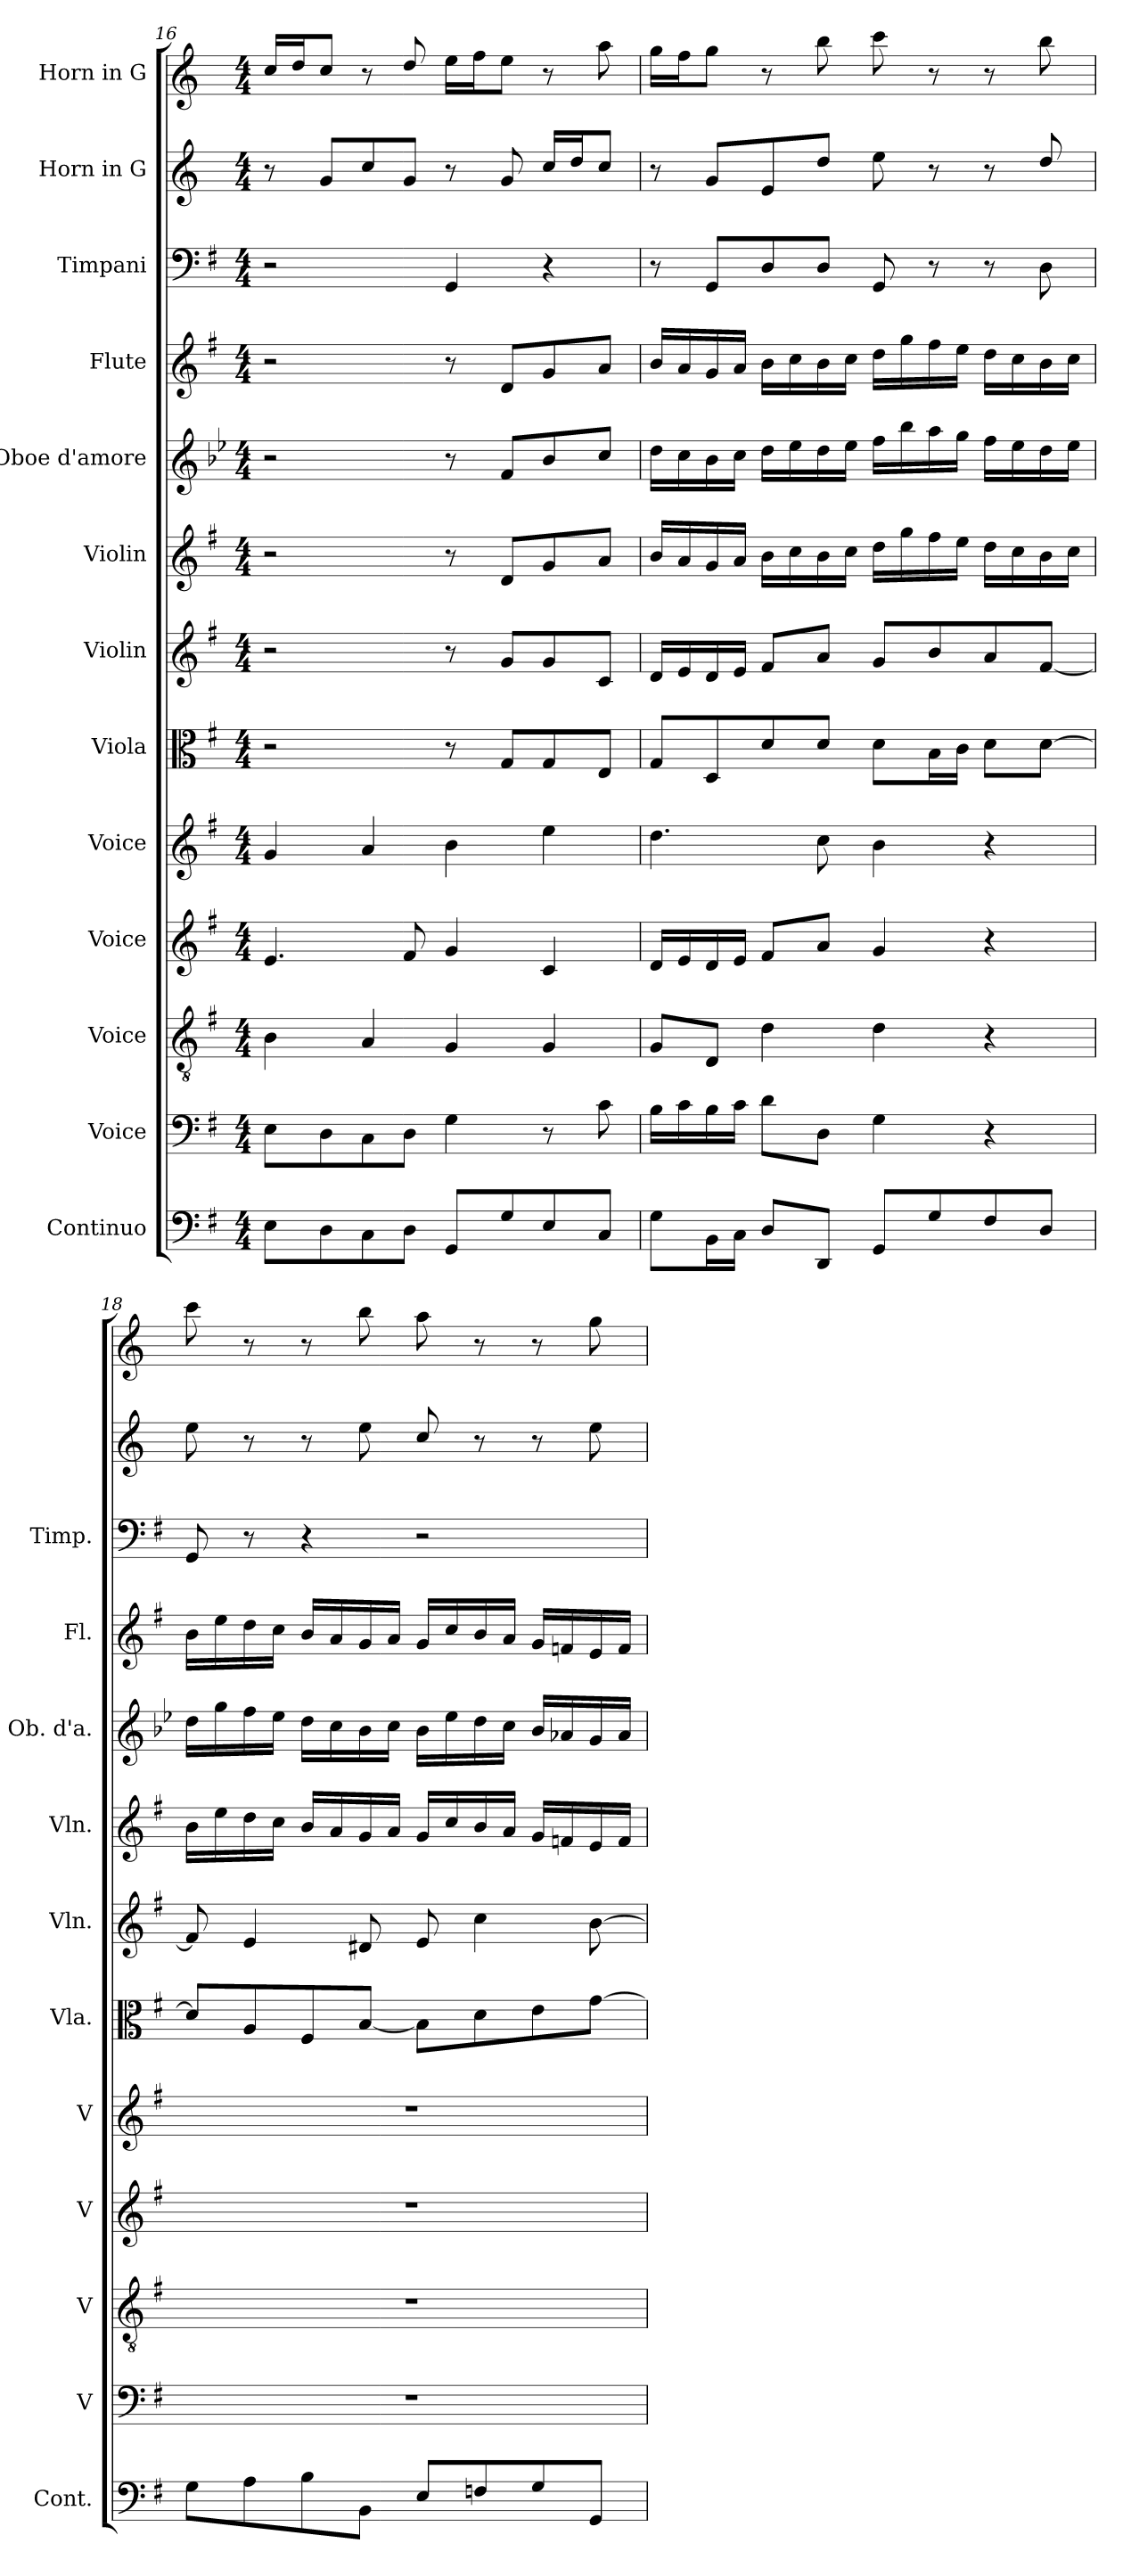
**kern	**kern	**kern	**kern	**kern	**kern	**kern	**kern	**kern	**kern	**kern	**kern	**kern
*part13	*part12	*part11	*part10	*part9	*part8	*part7	*part6	*part5	*part4	*part3	*part2	*part1
*staff13	*staff12	*staff11	*staff10	*staff9	*staff8	*staff7	*staff6	*staff5	*staff4	*staff3	*staff2	*staff1
*I"Continuo	*I"Voice	*I"Voice	*I"Voice	*I"Voice	*I"Viola	*I"Violin	*I"Violin	*I"Oboe d'amore	*I"Flute	*I"Timpani	*I"Horn in G	*I"Horn in G
*I'Cont.	*I'V	*I'V	*I'V	*I'V	*I'Vla.	*I'Vln.	*I'Vln.	*I'Ob. d'a.	*I'Fl.	*I'Timp.	*	*
*clefF4	*clefF4	*clefGv2	*clefG2	*clefG2	*clefC3	*clefG2	*clefG2	*clefG2	*clefG2	*clefF4	*clefG2	*clefG2
*ITrd7c12	*	*	*	*	*	*	*	*ITrd2c3	*	*	*ITrd3c5	*ITrd3c5
*k[f#]	*k[f#]	*k[f#]	*k[f#]	*k[f#]	*k[f#]	*k[f#]	*k[f#]	*k[f#]	*k[f#]	*k[f#]	*k[f#]	*k[f#]
*M4/4	*M4/4	*M4/4	*M4/4	*M4/4	*M4/4	*M4/4	*M4/4	*M4/4	*M4/4	*M4/4	*M4/4	*M4/4
=16	=16	=16	=16	=16	=16	=16	=16	=16	=16	=16	=16	=16
8EE\L	8E\L	4B\	4.e/	4g/	2r	2r	2r	2r	2r	2r	8r	16g/LL
.	.	.	.	.	.	.	.	.	.	.	.	16a/J
8DD\	8D\	.	.	.	.	.	.	.	.	.	8d/L	8g/J
8CC\	8C\	4A/	.	4a/	.	.	.	.	.	.	8g/	8r
8DD\J	8D\J	.	8f#/	.	.	.	.	.	.	.	8d/J	8a/
8GGG/L	4G\	4G/	4g/	4b\	8r	8r	8r	8r	8r	4GG/	8r	16b\LL
.	.	.	.	.	.	.	.	.	.	.	.	16cc\J
8GG/	.	.	.	.	8G/L	8g/L	8d/L	8d/L	8d/L	.	8d/	8b\J
8EE/	8r	4G/	4c/	4ee\	8G/	8g/	8g/	8g/	8g/	4r	16g/LL	8r
.	.	.	.	.	.	.	.	.	.	.	16a/J	.
8CC/J	8c\	.	.	.	8E/J	8c/J	8a/J	8a/J	8a/J	.	8g/J	8ee\
!!LO:PB:g=z
=17	=17	=17	=17	=17	=17	=17	=17	=17	=17	=17	=17	=17
8GG\L	16B\LL	8G/L	16d/LL	4.dd\	8G/L	16d/LL	16b/LL	16b\LL	16b/LL	8r	8r	16dd\LL
.	16c\	.	16e/	.	.	16e/	16a/	16a\	16a/	.	.	16cc\J
16BBB\L	16B\	8D/J	16d/	.	8D/	16d/	16g/	16g\	16g/	8GG/L	8d/L	8dd\J
16CC\JJ	16c\JJ	.	16e/JJ	.	.	16e/JJ	16a/JJ	16a\JJ	16a/JJ	.	.	.
8DD/L	8d\L	4d\	8f#/L	.	8d/	8f#/L	16b\LL	16b\LL	16b\LL	8D/	8B/	8r
.	.	.	.	.	.	.	16cc\	16cc\	16cc\	.	.	.
8DDD/J	8D\J	.	8a/J	8cc\	8d/J	8a/J	16b\	16b\	16b\	8D/J	8a/J	8ff#\
.	.	.	.	.	.	.	16cc\JJ	16cc\JJ	16cc\JJ	.	.	.
8GGG/L	4G\	4d\	4g/	4b\	8d\L	8g/L	16dd\LL	16dd\LL	16dd\LL	8GG/	8b\	8gg\
.	.	.	.	.	.	.	16gg\	16gg\	16gg\	.	.	.
8GG/	.	.	.	.	16B\L	8b/	16ff#\	16ff#\	16ff#\	8r	8r	8r
.	.	.	.	.	16c\JJ	.	16ee\JJ	16ee\JJ	16ee\JJ	.	.	.
8FF#/	4r	4r	4r	4r	8d\L	8a/	16dd\LL	16dd\LL	16dd\LL	8r	8r	8r
.	.	.	.	.	.	.	16cc\	16cc\	16cc\	.	.	.
8DD/J	.	.	.	.	[8d\J	[8f#/J	16b\	16b\	16b\	8D\	8a/	8ff#\
.	.	.	.	.	.	.	16cc\JJ	16cc\JJ	16cc\JJ	.	.	.
=18	=18	=18	=18	=18	=18	=18	=18	=18	=18	=18	=18	=18
8GG\L	1r	1r	1r	1r	8d/L]	8f#/]	16b\LL	16b\LL	16b\LL	8GG/	8b\	8gg\
.	.	.	.	.	.	.	16ee\	16ee\	16ee\	.	.	.
8AA\	.	.	.	.	8A/	4e/	16dd\	16dd\	16dd\	8r	8r	8r
.	.	.	.	.	.	.	16cc\JJ	16cc\JJ	16cc\JJ	.	.	.
8BB\	.	.	.	.	8F#/	.	16b/LL	16b\LL	16b/LL	4r	8r	8r
.	.	.	.	.	.	.	16a/	16a\	16a/	.	.	.
8BBB\J	.	.	.	.	[8B/J	8d#X/	16g/	16g\	16g/	.	8b\	8ff#\
.	.	.	.	.	.	.	16a/JJ	16a\JJ	16a/JJ	.	.	.
8EE/L	.	.	.	.	8B\L]	8e/	16g/LL	16g\LL	16g/LL	2r	8g/	8ee\
.	.	.	.	.	.	.	16cc/	16cc\	16cc/	.	.	.
8FFn/	.	.	.	.	8d\	4cc\	16b/	16b\	16b/	.	8r	8r
.	.	.	.	.	.	.	16a/JJ	16a\JJ	16a/JJ	.	.	.
8GG/	.	.	.	.	8e\	.	16g/LL	16g/LL	16g/LL	.	8r	8r
.	.	.	.	.	.	.	16fn/	16fn/	16fn/	.	.	.
8GGG/J	.	.	.	.	[8g\J	[8b\	16e/	16e/	16e/	.	8b\	8dd\
.	.	.	.	.	.	.	16f/JJ	16f/JJ	16f/JJ	.	.	.
=	=	=	=	=	=	=	=	=	=	=	=	=
*-	*-	*-	*-	*-	*-	*-	*-	*-	*-	*-	*-	*-
